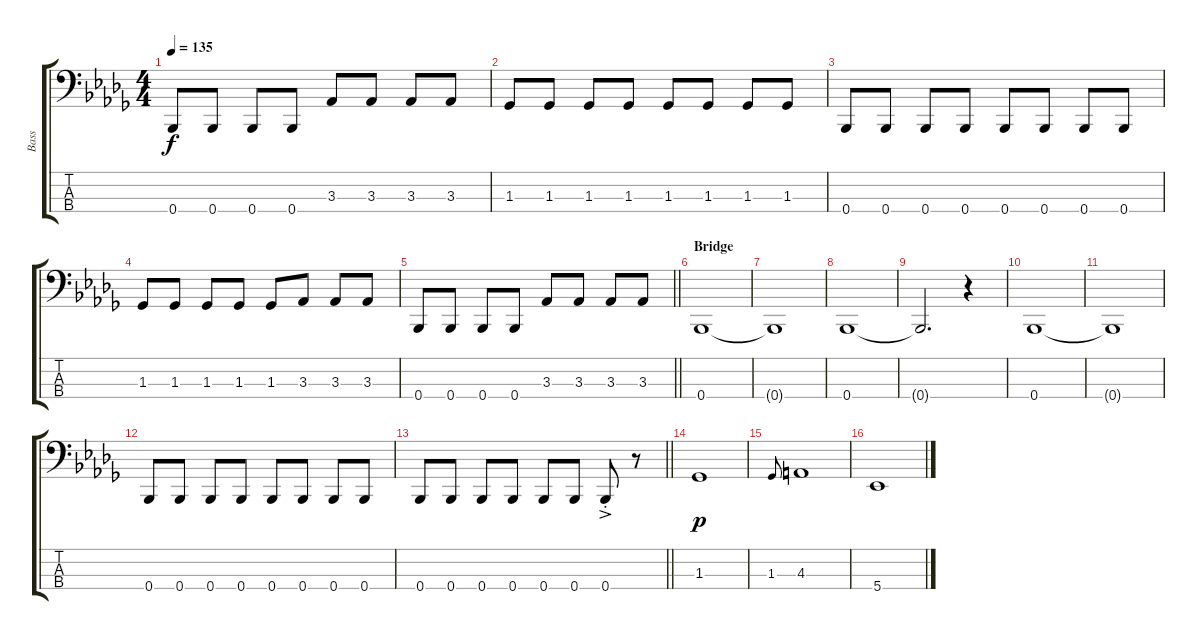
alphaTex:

\track ("Bass" "Bass") {instrument electricbassfinger}
\staff {score tabs}
\tuning (Eb2 Bb1 F1 Bb0) {hide}
\ts (4 4)
\tempo 135
\clef f4
\ks bbminor
0.4.8{dy f} 0.4.8 0.4.8 0.4.8 3.3.8 3.3.8 3.3.8 3.3.8 |
1.3.8 1.3.8 1.3.8 1.3.8 1.3.8 1.3.8 1.3.8 1.3.8 |
0.4.8 0.4.8 0.4.8 0.4.8 0.4.8 0.4.8 0.4.8 0.4.8 |
1.3.8 1.3.8 1.3.8 1.3.8 1.3.8 3.3.8 3.3.8 3.3.8 |
\barLineRight lightlight
0.4.8 0.4.8 0.4.8 0.4.8 3.3.8 3.3.8 3.3.8 3.3.8 |
\section ("" "Bridge")
0.4.1 |
0.4{t}.1 |
0.4.1 |
0.4{t}.2{d} r.4 |
0.4.1 |
0.4{t}.1 |
0.4.8 0.4.8 0.4.8 0.4.8 0.4.8 0.4.8 0.4.8 0.4.8 |
\barLineRight lightlight
0.4.8 0.4.8 0.4.8 0.4.8 0.4.8 0.4.8 0.4{ac st}.8 r.8 |
1.3.1{dy p} |
1.3.8{gr onbeat} 4.3.1 |
5.4.1
